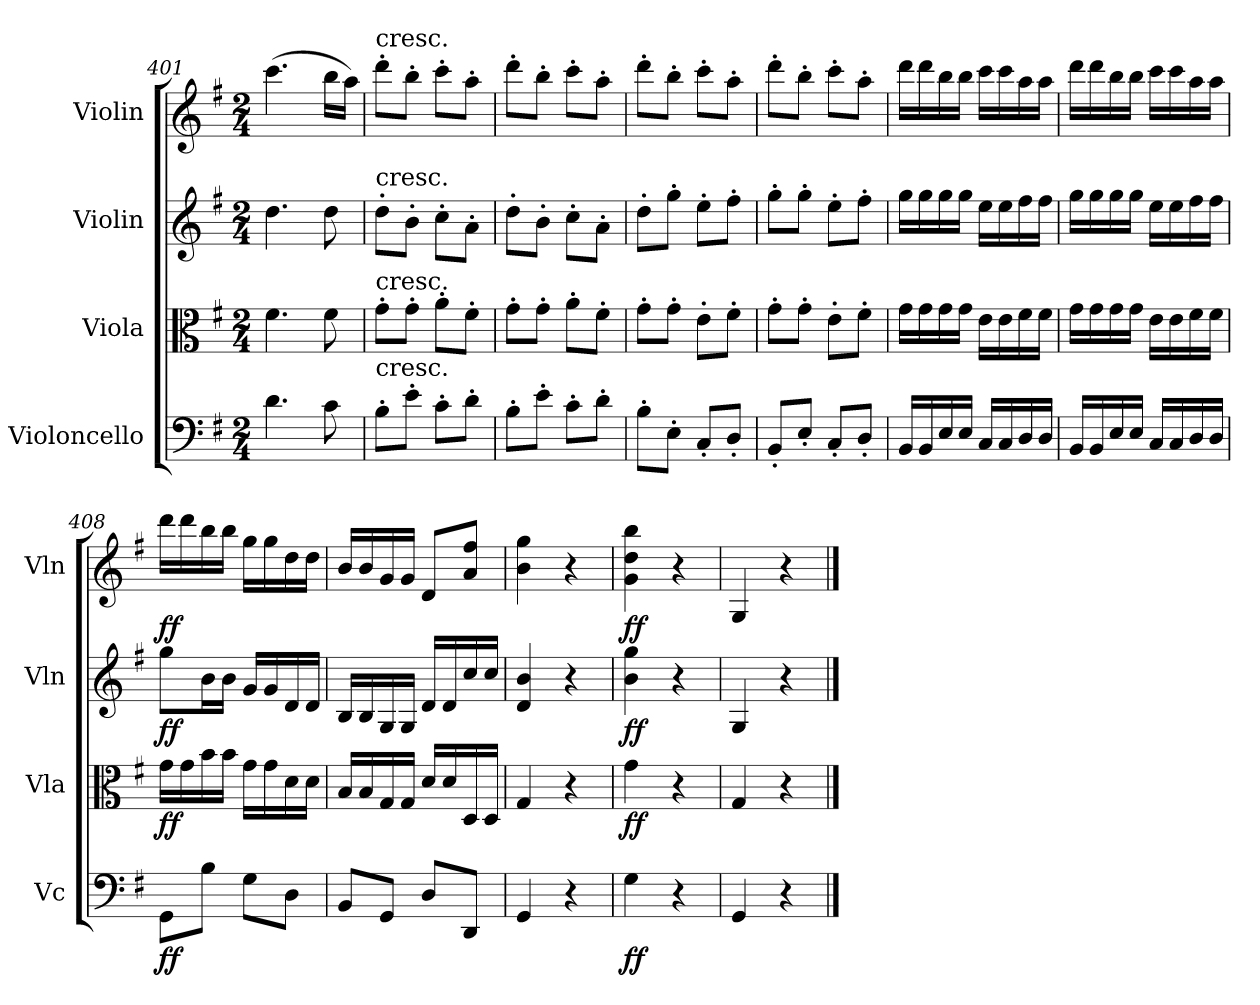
**kern	**dynam	**kern	**dynam	**kern	**dynam	**kern	**dynam
*part4	*part4	*part3	*part3	*part2	*part2	*part1	*part1
*staff4	*staff4	*staff3	*staff3	*staff2	*staff2	*staff1	*staff1
*I"Violoncello	*	*I"Viola	*	*I"Violin	*	*I"Violin	*
*I'Vc	*	*I'Vla	*	*I'Vln	*	*I'Vln	*
*clefF4	*	*clefC3	*	*clefG2	*	*clefG2	*
*k[f#]	*	*k[f#]	*	*k[f#]	*	*k[f#]	*
*G:	*	*G:	*	*G:	*	*G:	*
*M2/4	*	*M2/4	*	*M2/4	*	*M2/4	*
=401	=401	=401	=401	=401	=401	=401	=401
4.d\	.	4.f#\	.	4.dd\	.	(4.ccc\	.
8c\	.	8f#\	.	8dd\	.	16bb\LL	.
.	.	.	.	.	.	16aa\JJ)	.
=402	=402	=402	=402	=402	=402	=402	=402
!	!	!	!	!	!	!LO:TX:t=cresc.	!
!	!	!	!	!LO:TX:t=cresc.	!	!	!
!	!	!LO:TX:t=cresc.	!	!	!	!	!
!LO:TX:t=cresc.	!	!	!	!	!	!	!
8B'\L	.	8g'\L	.	8dd'\L	.	8ddd'\L	.
8e'\J	.	8g'\J	.	8b'\J	.	8bb'\J	.
8c'\L	.	8a'\L	.	8cc'\L	.	8ccc'\L	.
8d'\J	.	8f#'\J	.	8a'\J	.	8aa'\J	.
=403	=403	=403	=403	=403	=403	=403	=403
8B'\L	.	8g'\L	.	8dd'\L	.	8ddd'\L	.
8e'\J	.	8g'\J	.	8b'\J	.	8bb'\J	.
8c'\L	.	8a'\L	.	8cc'\L	.	8ccc'\L	.
8d'\J	.	8f#'\J	.	8a'\J	.	8aa'\J	.
=404	=404	=404	=404	=404	=404	=404	=404
8B'\L	.	8g'\L	.	8dd'\L	.	8ddd'\L	.
8E'\J	.	8g'\J	.	8gg'\J	.	8bb'\J	.
8C'/L	.	8e'\L	.	8ee'\L	.	8ccc'\L	.
8D'/J	.	8f#'\J	.	8ff#'\J	.	8aa'\J	.
=405	=405	=405	=405	=405	=405	=405	=405
8BB'/L	.	8g'\L	.	8gg'\L	.	8ddd'\L	.
8E'/J	.	8g'\J	.	8gg'\J	.	8bb'\J	.
8C'/L	.	8e'\L	.	8ee'\L	.	8ccc'\L	.
8D'/J	.	8f#'\J	.	8ff#'\J	.	8aa'\J	.
=406	=406	=406	=406	=406	=406	=406	=406
16BB/LL	.	16g\LL	.	16gg\LL	.	16ddd\LL	.
16BB/	.	16g\	.	16gg\	.	16ddd\	.
16E/	.	16g\	.	16gg\	.	16bb\	.
16E/JJ	.	16g\JJ	.	16gg\JJ	.	16bb\JJ	.
16C/LL	.	16e\LL	.	16ee\LL	.	16ccc\LL	.
16C/	.	16e\	.	16ee\	.	16ccc\	.
16D/	.	16f#\	.	16ff#\	.	16aa\	.
16D/JJ	.	16f#\JJ	.	16ff#\JJ	.	16aa\JJ	.
=407	=407	=407	=407	=407	=407	=407	=407
16BB/LL	.	16g\LL	.	16gg\LL	.	16ddd\LL	.
16BB/	.	16g\	.	16gg\	.	16ddd\	.
16E/	.	16g\	.	16gg\	.	16bb\	.
16E/JJ	.	16g\JJ	.	16gg\JJ	.	16bb\JJ	.
16C/LL	.	16e\LL	.	16ee\LL	.	16ccc\LL	.
16C/	.	16e\	.	16ee\	.	16ccc\	.
16D/	.	16f#\	.	16ff#\	.	16aa\	.
16D/JJ	.	16f#\JJ	.	16ff#\JJ	.	16aa\JJ	.
=408	=408	=408	=408	=408	=408	=408	=408
8GG\L	ff	16g\LL	ff	8gg\L	ff	16ddd\LL	ff
.	.	16g\	.	.	.	16ddd\	.
8B\J	.	16b\	.	16b\L	.	16bb\	.
.	.	16b\JJ	.	16b\JJ	.	16bb\JJ	.
8G\L	.	16g\LL	.	16g/LL	.	16gg\LL	.
.	.	16g\	.	16g/	.	16gg\	.
8D\J	.	16d\	.	16d/	.	16dd\	.
.	.	16d\JJ	.	16d/JJ	.	16dd\JJ	.
=409	=409	=409	=409	=409	=409	=409	=409
8BB/L	.	16B/LL	.	16B/LL	.	16b/LL	.
.	.	16B/	.	16B/	.	16b/	.
8GG/J	.	16G/	.	16G/	.	16g/	.
.	.	16G/JJ	.	16G/JJ	.	16g/JJ	.
8D/L	.	16d/LL	.	16d/LL	.	8d/L	.
.	.	16d/	.	16d/	.	.	.
8DD/J	.	16D/	.	16cc/	.	8a/ 8ff#/J	.
.	.	16D/JJ	.	16cc/JJ	.	.	.
=410	=410	=410	=410	=410	=410	=410	=410
4GG/	.	4G/	.	4d/ 4b/	.	4b\ 4gg\	.
4r	.	4r	.	4r	.	4r	.
=411	=411	=411	=411	=411	=411	=411	=411
4G\	ff	4g\	ff	4b\ 4gg\	ff	4g\ 4dd\ 4bb\	ff
4r	.	4r	.	4r	.	4r	.
=412	=412	=412	=412	=412	=412	=412	=412
4GG/	.	4G/	.	4G/	.	4G/	.
4r	.	4r	.	4r	.	4r	.
==	==	==	==	==	==	==	==
*-	*-	*-	*-	*-	*-	*-	*-
